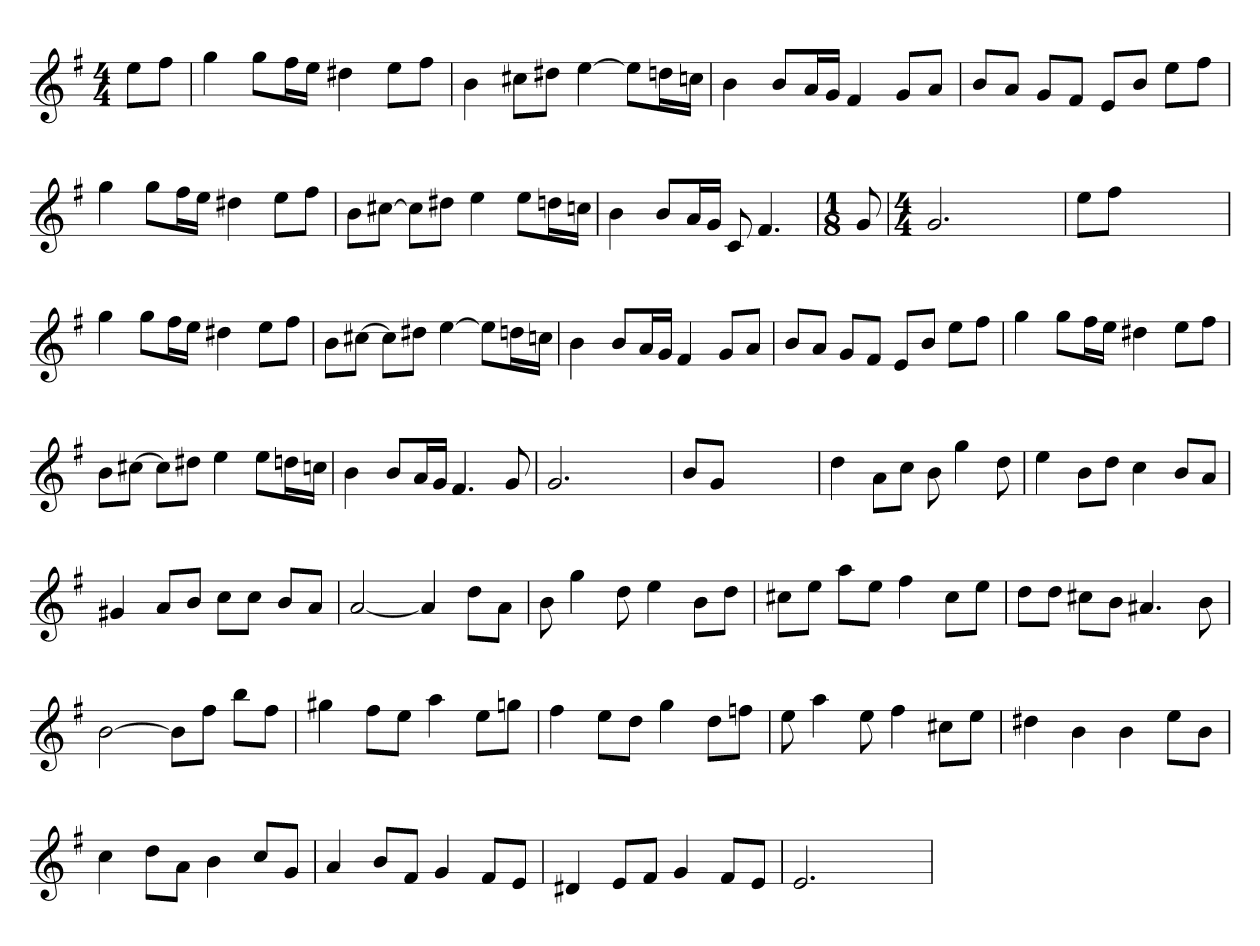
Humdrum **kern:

**kern
*part1
*staff1
*clefG2
*k[f#]
*e:
*M4/4
=1
8eeL
8ff#J
=
4gg
8ggL
16ff#L
16eeJJ
4dd#X
8eeL
8ff#J
=
4b
8cc#XL
8dd#XJ
[4ee
8eeL]
16ddnL
16ccnJJ
=
4b
8bL
16aL
16gJJ
4f#
8gL
8aJ
=
8bL
8aJ
8gL
8f#J
8eL
8bJ
8eeL
8ff#J
=
4gg
8ggL
16ff#L
16eeJJ
4dd#X
8eeL
8ff#J
=
8bL
[8cc#XJ
8cc#L]
8dd#XJ
4ee
8eeL
16ddnL
16ccnJJ
=
4b
8bL
16aL
16gJJ
8c
4.f#
=
*M1/8
8g
=
*M4/4
2.g
4ryy
=
8eeL
8ff#J
2.ryy
=
4gg
8ggL
16ff#L
16eeJJ
4dd#X
8eeL
8ff#J
=
8bL
[8cc#XJ
8cc#L]
8dd#XJ
[4ee
8eeL]
16ddnL
16ccnJJ
=
4b
8bL
16aL
16gJJ
4f#
8gL
8aJ
=
8bL
8aJ
8gL
8f#J
8eL
8bJ
8eeL
8ff#J
=
4gg
8ggL
16ff#L
16eeJJ
4dd#X
8eeL
8ff#J
=
8bL
[8cc#XJ
8cc#L]
8dd#XJ
4ee
8eeL
16ddnL
16ccnJJ
=
4b
8bL
16aL
16gJJ
4.f#
8g
=
2.g
4ryy
=
8bL
8gJ
2.ryy
=
4dd
8aL
8ccJ
8b
4gg
8dd
=
4ee
8bL
8ddJ
4cc
8bL
8aJ
=
4g#X
8aL
8bJ
8ccL
8ccJ
8bL
8aJ
=
[2a
4a]
8ddL
8aJ
=
8b
4gg
8dd
4ee
8bL
8ddJ
=
8cc#XL
8eeJ
8aaL
8eeJ
4ff#
8cc#L
8eeJ
=
8ddL
8ddJ
8cc#XL
8bJ
4.a#X
8b
=
[2b
8bL]
8ff#J
8bbL
8ff#J
=
4gg#X
8ff#L
8eeJ
4aa
8eeL
8ggnJ
=
4ff#
8eeL
8ddJ
4gg
8ddL
8ffnJ
=
8ee
4aa
8ee
4ff#
8cc#XL
8eeJ
=
4dd#X
4b
4b
8eeL
8bJ
=
4cc
8ddL
8aJ
4b
8ccL
8gJ
=
4a
8bL
8f#J
4g
8f#L
8eJ
=
4d#X
8eL
8f#J
4g
8f#L
8eJ
=
2.e
4ryy
=
*-
